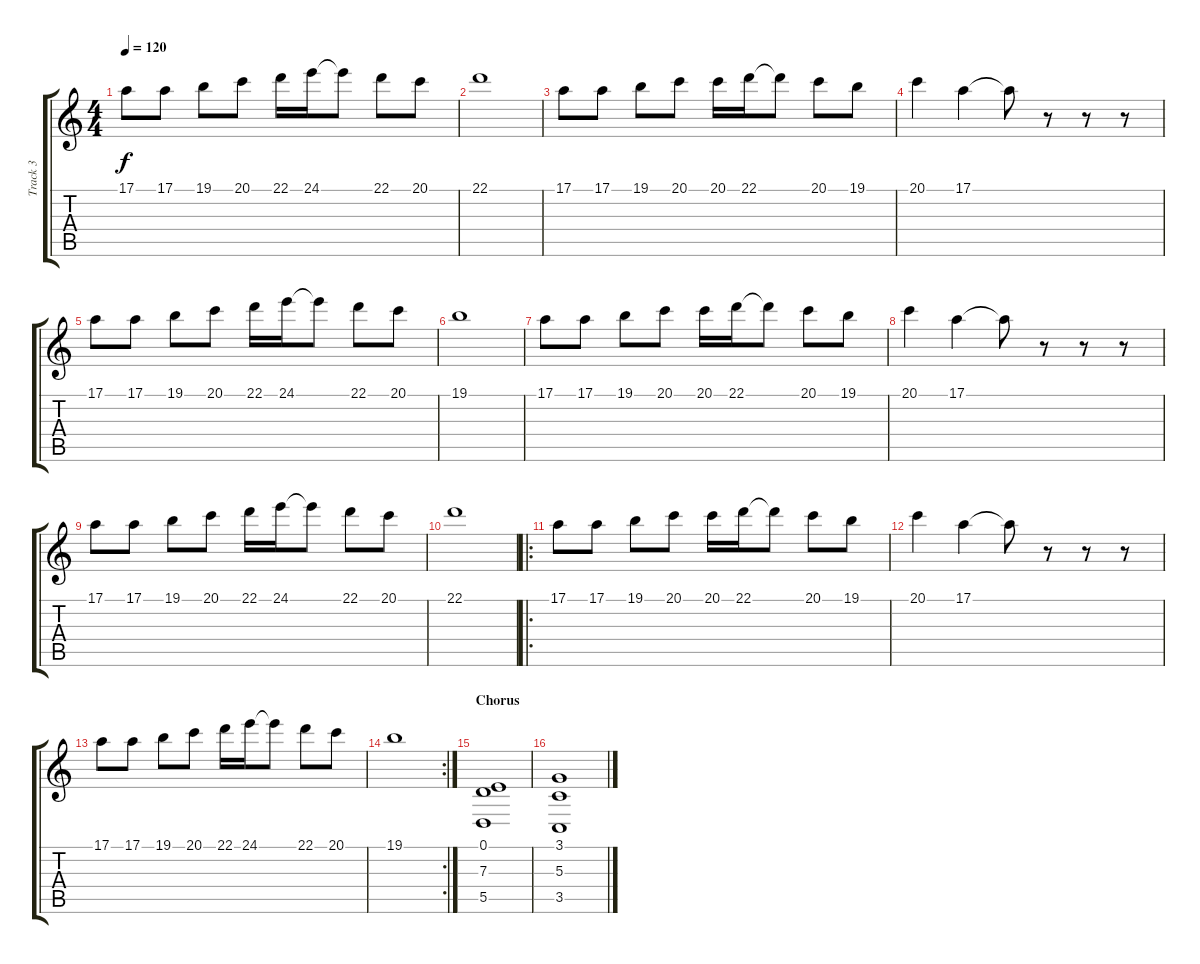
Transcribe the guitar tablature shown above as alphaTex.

\track ("Track 3" "Track 3") {instrument stringensemble1}
\staff {score tabs}
\tuning (E4 B3 G3 D3 A2 D2) {hide}
\ts (4 4)
\tempo 120
\clef g2
\ks c
17.1.8{dy f} 17.1.8 19.1.8 20.1.8 22.1.16 24.1.16 24.1{t}.8 22.1.8 20.1.8 |
22.1.1 |
17.1.8 17.1.8 19.1.8 20.1.8 20.1.16 22.1.16 22.1{t}.8 20.1.8 19.1.8 |
20.1.4 17.1.4 17.1{t}.8 r.8 r.8 r.8 |
17.1.8 17.1.8 19.1.8 20.1.8 22.1.16 24.1.16 24.1{t}.8 22.1.8 20.1.8 |
19.1.1 |
17.1.8 17.1.8 19.1.8 20.1.8 20.1.16 22.1.16 22.1{t}.8 20.1.8 19.1.8 |
20.1.4 17.1.4 17.1{t}.8 r.8 r.8 r.8 |
17.1.8 17.1.8 19.1.8 20.1.8 22.1.16 24.1.16 24.1{t}.8 22.1.8 20.1.8 |
22.1.1 |
\ro
17.1.8 17.1.8 19.1.8 20.1.8 20.1.16 22.1.16 22.1{t}.8 20.1.8 19.1.8 |
20.1.4 17.1.4 17.1{t}.8 r.8 r.8 r.8 |
17.1.8 17.1.8 19.1.8 20.1.8 22.1.16 24.1.16 24.1{t}.8 22.1.8 20.1.8 |
\rc 2
19.1.1 |
\section ("" "Chorus")
(0.1 7.3 5.5).1{volume 11} |
(3.1 5.3 3.5).1
